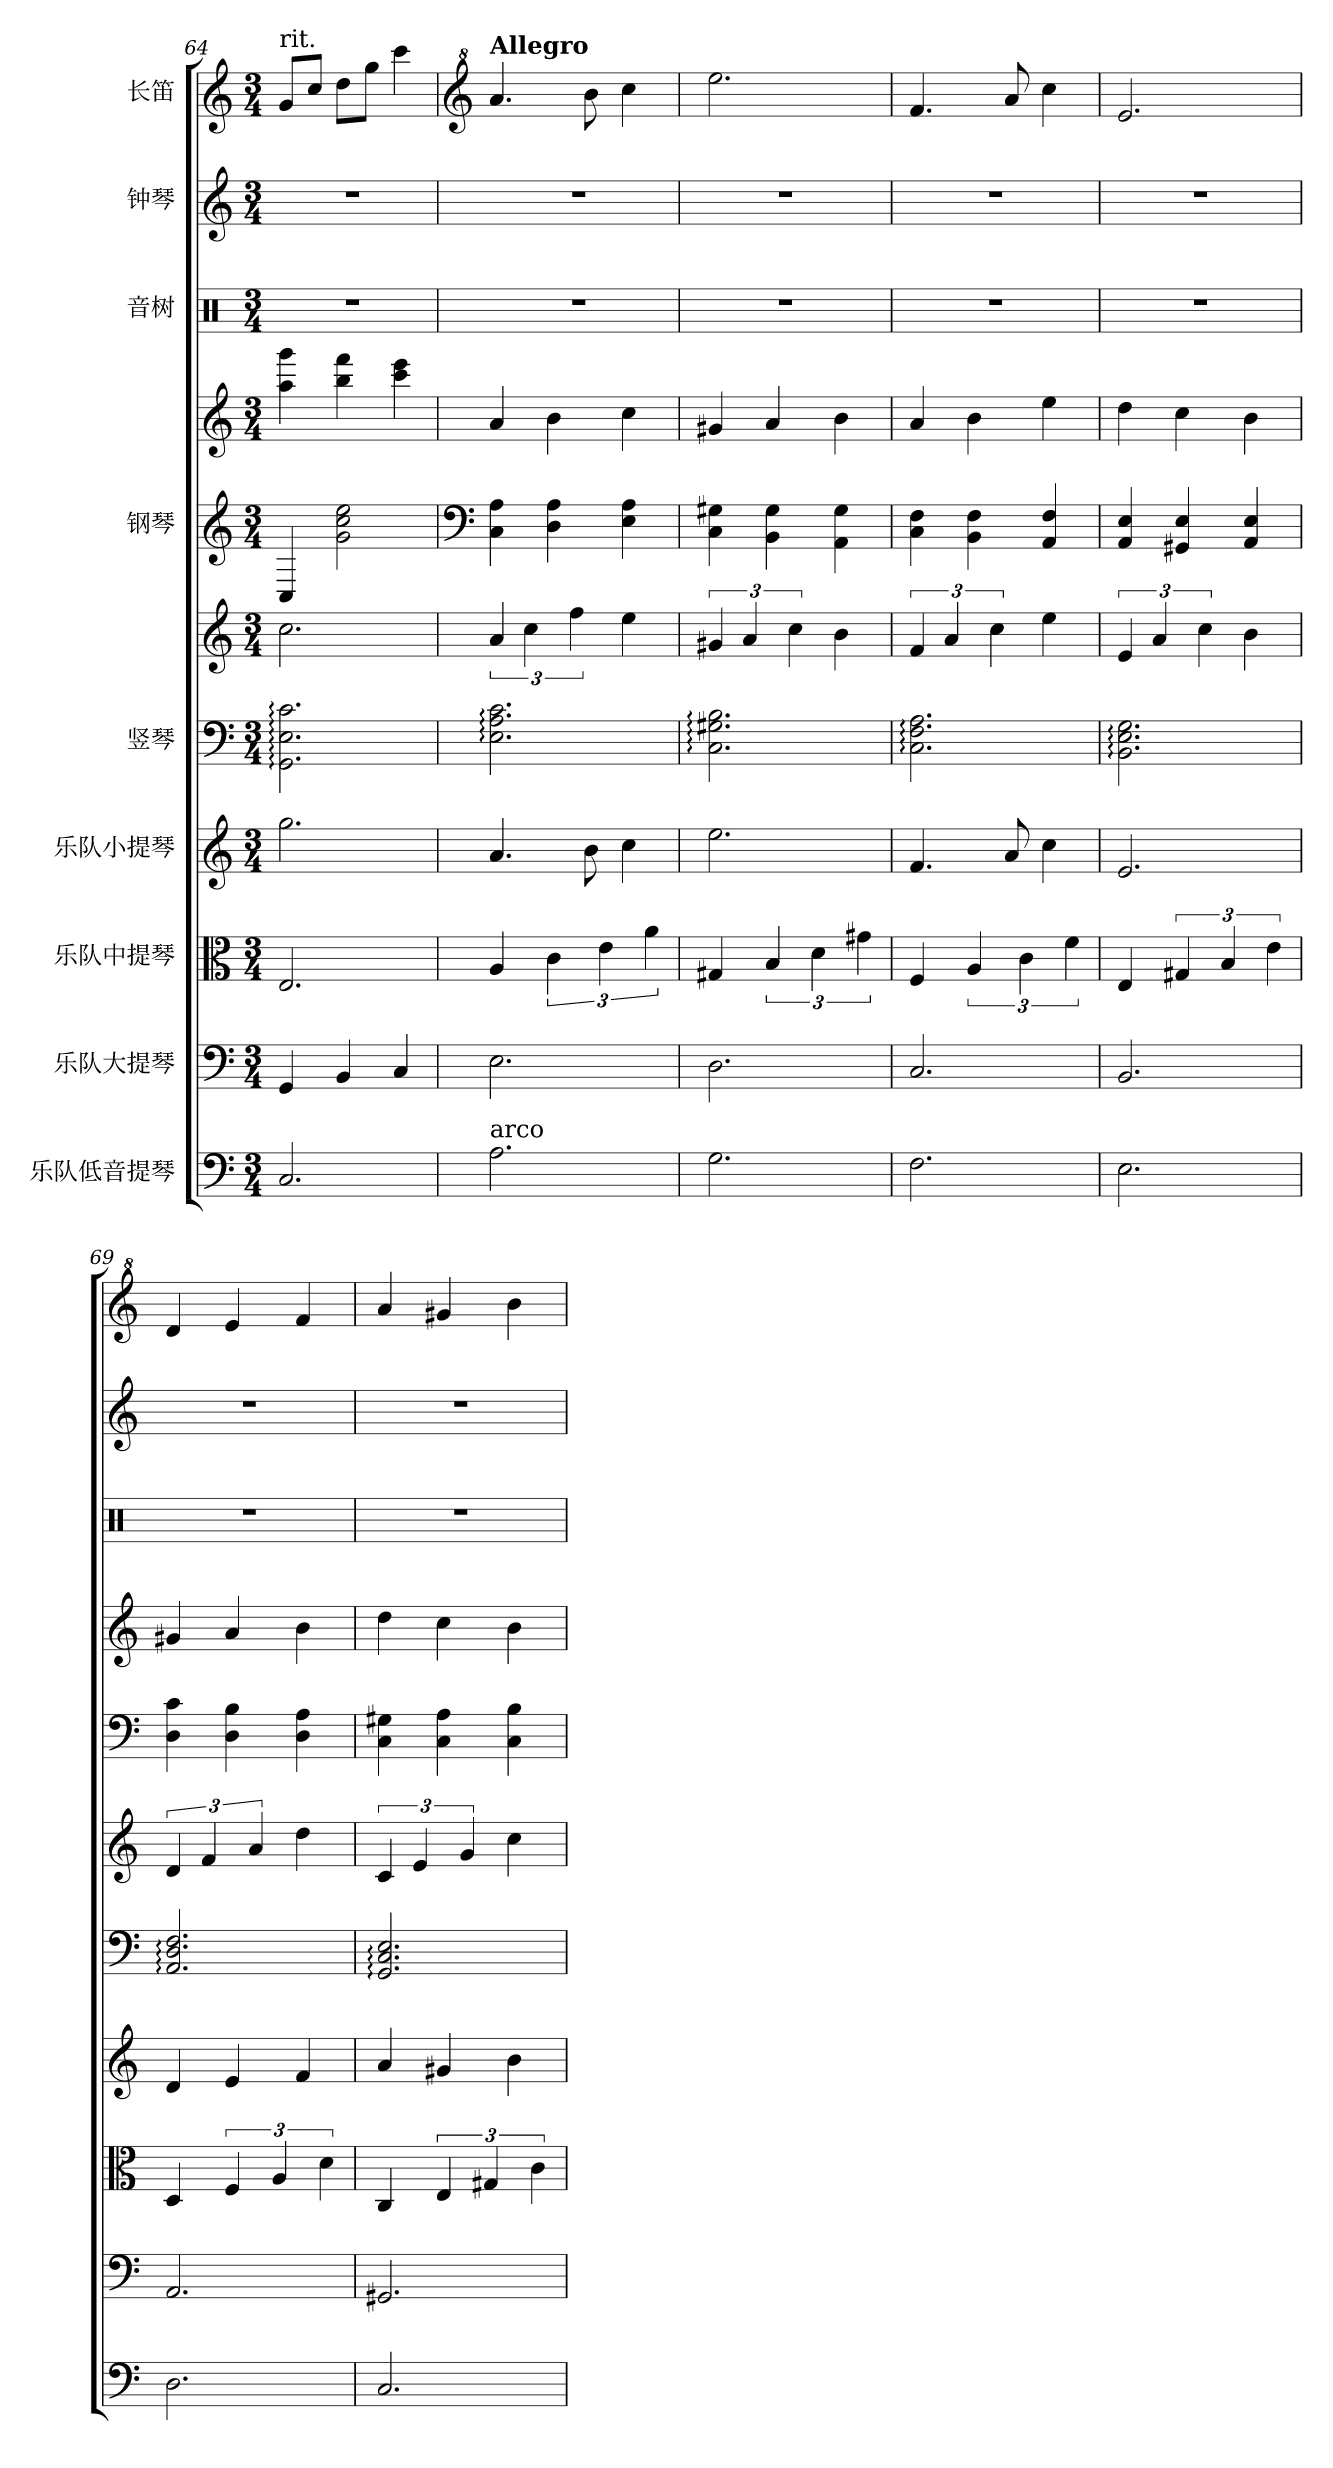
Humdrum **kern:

**kern	**kern	**kern	**kern	**kern	**kern	**kern	**kern	**kern	**kern	**kern
*part9	*part8	*part7	*part6	*part5	*part5	*part4	*part4	*part3	*part2	*part1
*staff11	*staff10	*staff9	*staff8	*staff7	*staff6	*staff5	*staff4	*staff3	*staff2	*staff1
*I"乐队低音提琴	*I"乐队大提琴	*I"乐队中提琴	*I"乐队小提琴	*I"竖琴	*	*I"钢琴	*	*I"音树	*I"钟琴	*I"长笛
!!LO:PB:g=z
*clefF4	*clefF4	*clefC3	*clefG2	*clefF4	*clefG2	*clefG2	*clefG2	*clefX	*clefG2	*clefG2
*ITrd7c12	*	*	*	*	*	*	*	*	*ITrd-14c-24	*
*k[]	*k[]	*k[]	*k[]	*k[]	*k[]	*k[]	*k[]	*k[]	*k[]	*k[]
*M3/4	*M3/4	*M3/4	*M3/4	*M3/4	*M3/4	*M3/4	*M3/4	*M3/4	*M3/4	*M3/4
=64	=64	=64	=64	=64	=64	=64	=64	=64	=64	=64
!	!	!	!	!	!	!	!	!	!	!LO:TX:a:t=rit.
2.CC/	4GG/	2.E/	2.gg\	2.GG\: 2.E\: 2.c\:	2.cc\	4C/	4aa\ 4ggg\	2.r	2.r	8g/L
.	.	.	.	.	.	.	.	.	.	8cc/J
.	4BB/	.	.	.	.	2g\ 2cc\ 2ee\	4bb\ 4fff\	.	.	8dd\L
.	.	.	.	.	.	.	.	.	.	8gg\J
.	4C/	.	.	.	.	.	4ccc\ 4eee\	.	.	4ccc\
=65	=65	=65	=65	=65	=65	=65	=65	=65	=65	=65
*	*	*	*	*	*	*clefF4	*	*	*	*clefG^2
!	!	!	!	!	!	!	!	!	!	!LO:TX:a:B:t=Allegro
!LO:TX:a:t=arco	!	!	!	!	!	!	!	!	!	!
2.AA\	2.E\	4A/	4.a/	2.E\: 2.A\: 2.c\:	6a/	4C\ 4A\	4a/	2.r	2.r	4.aa/
.	.	.	.	.	6cc\	.	.	.	.	.
.	.	6c\	.	.	.	4D\ 4A\	4b\	.	.	.
.	.	.	.	.	6ff\	.	.	.	.	.
.	.	.	8b\	.	.	.	.	.	.	8bb\
.	.	6e\	.	.	.	.	.	.	.	.
.	.	.	4cc\	.	4ee\	4E\ 4A\	4cc\	.	.	4ccc\
.	.	6a\	.	.	.	.	.	.	.	.
=66	=66	=66	=66	=66	=66	=66	=66	=66	=66	=66
2.GG\	2.D\	4G#X/	2.ee\	2.C\: 2.G#X\: 2.B\:	6g#X/	4C\ 4G#X\	4g#X/	2.r	2.r	2.eee\
.	.	.	.	.	6a/	.	.	.	.	.
.	.	6B/	.	.	.	4BB\ 4G#\	4a/	.	.	.
.	.	.	.	.	6cc\	.	.	.	.	.
.	.	6d\	.	.	.	.	.	.	.	.
.	.	.	.	.	4b\	4AA\ 4G#\	4b\	.	.	.
.	.	6g#X\	.	.	.	.	.	.	.	.
=67	=67	=67	=67	=67	=67	=67	=67	=67	=67	=67
2.FF\	2.C/	4F/	4.f/	2.C\: 2.F\: 2.A\:	6f/	4C\ 4F\	4a/	2.r	2.r	4.ff/
.	.	.	.	.	6a/	.	.	.	.	.
.	.	6A/	.	.	.	4BB\ 4F\	4b\	.	.	.
.	.	.	.	.	6cc\	.	.	.	.	.
.	.	.	8a/	.	.	.	.	.	.	8aa/
.	.	6c\	.	.	.	.	.	.	.	.
.	.	.	4cc\	.	4ee\	4AA/ 4F/	4ee\	.	.	4ccc\
.	.	6f\	.	.	.	.	.	.	.	.
=68	=68	=68	=68	=68	=68	=68	=68	=68	=68	=68
2.EE\	2.BB/	4E/	2.e/	2.BB\: 2.E\: 2.G\:	6e/	4AA/ 4E/	4dd\	2.r	2.r	2.ee/
.	.	.	.	.	6a/	.	.	.	.	.
.	.	6G#X/	.	.	.	4GG#X/ 4E/	4cc\	.	.	.
.	.	.	.	.	6cc\	.	.	.	.	.
.	.	6B/	.	.	.	.	.	.	.	.
.	.	.	.	.	4b\	4AA/ 4E/	4b\	.	.	.
.	.	6e\	.	.	.	.	.	.	.	.
=69	=69	=69	=69	=69	=69	=69	=69	=69	=69	=69
2.DD\	2.AA/	4D/	4d/	2.AA/: 2.D/: 2.F/:	6d/	4D\ 4c\	4g#X/	2.r	2.r	4dd/
.	.	.	.	.	6f/	.	.	.	.	.
.	.	6F/	4e/	.	.	4D\ 4B\	4a/	.	.	4ee/
.	.	.	.	.	6a/	.	.	.	.	.
.	.	6A/	.	.	.	.	.	.	.	.
.	.	.	4f/	.	4dd\	4D\ 4A\	4b\	.	.	4ff/
.	.	6d\	.	.	.	.	.	.	.	.
!!LO:PB:g=z
=70	=70	=70	=70	=70	=70	=70	=70	=70	=70	=70
2.CC/	2.GG#X/	4C/	4a/	2.GG/: 2.C/: 2.E/:	6c/	4C\ 4G#X\	4dd\	2.r	2.r	4aa/
.	.	.	.	.	6e/	.	.	.	.	.
.	.	6E/	4g#X/	.	.	4C\ 4A\	4cc\	.	.	4gg#X/
.	.	.	.	.	6g/	.	.	.	.	.
.	.	6G#X/	.	.	.	.	.	.	.	.
.	.	.	4b\	.	4cc\	4C\ 4B\	4b\	.	.	4bb\
.	.	6c\	.	.	.	.	.	.	.	.
=	=	=	=	=	=	=	=	=	=	=
*-	*-	*-	*-	*-	*-	*-	*-	*-	*-	*-
